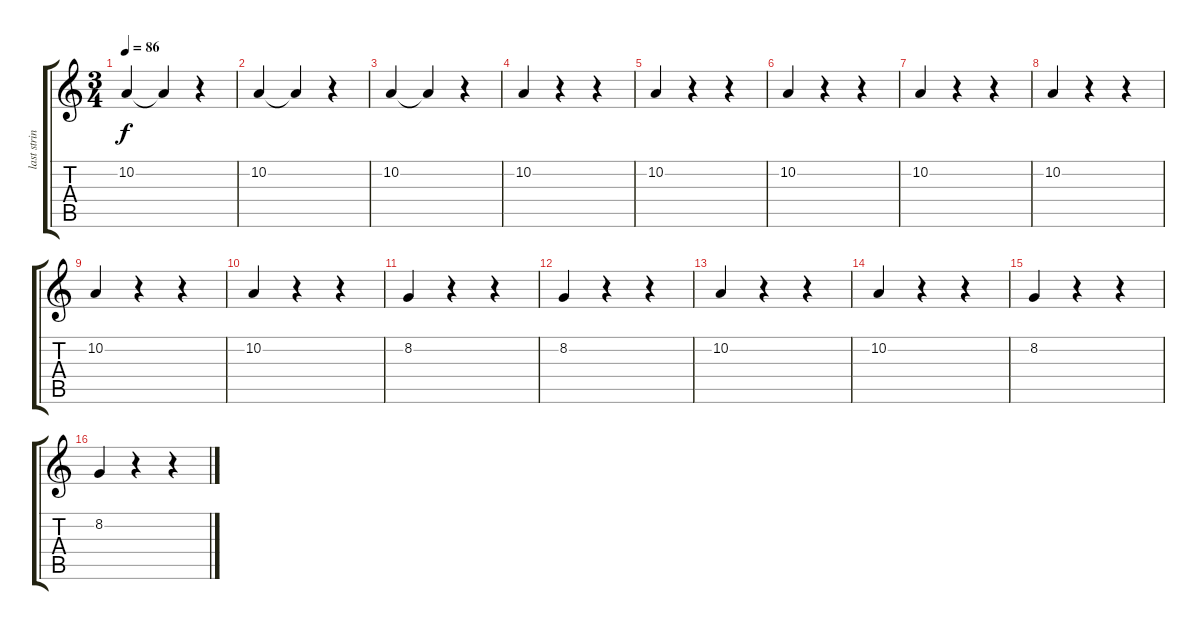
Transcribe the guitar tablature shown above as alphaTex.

\track ("last string +1" "last strin") {instrument fx4atmosphere}
\staff {score tabs}
\tuning (F4 B3 G3 D3 A2 E2) {hide}
\ts (3 4)
\tempo 86
\clef g2
\ks c
10.2.4{dy f instrument fx4atmosphere} 10.2{t}.4 r.4 |
10.2.4 10.2{t}.4 r.4 |
10.2.4 10.2{t}.4 r.4 |
10.2.4 r.4 r.4 |
10.2.4 r.4 r.4 |
10.2.4 r.4 r.4 |
10.2.4 r.4 r.4 |
10.2.4 r.4 r.4 |
10.2.4 r.4 r.4 |
10.2.4 r.4 r.4 |
8.2.4 r.4 r.4 |
8.2.4 r.4 r.4 |
10.2.4 r.4 r.4 |
10.2.4 r.4 r.4 |
8.2.4 r.4 r.4 |
8.2.4 r.4 r.4
